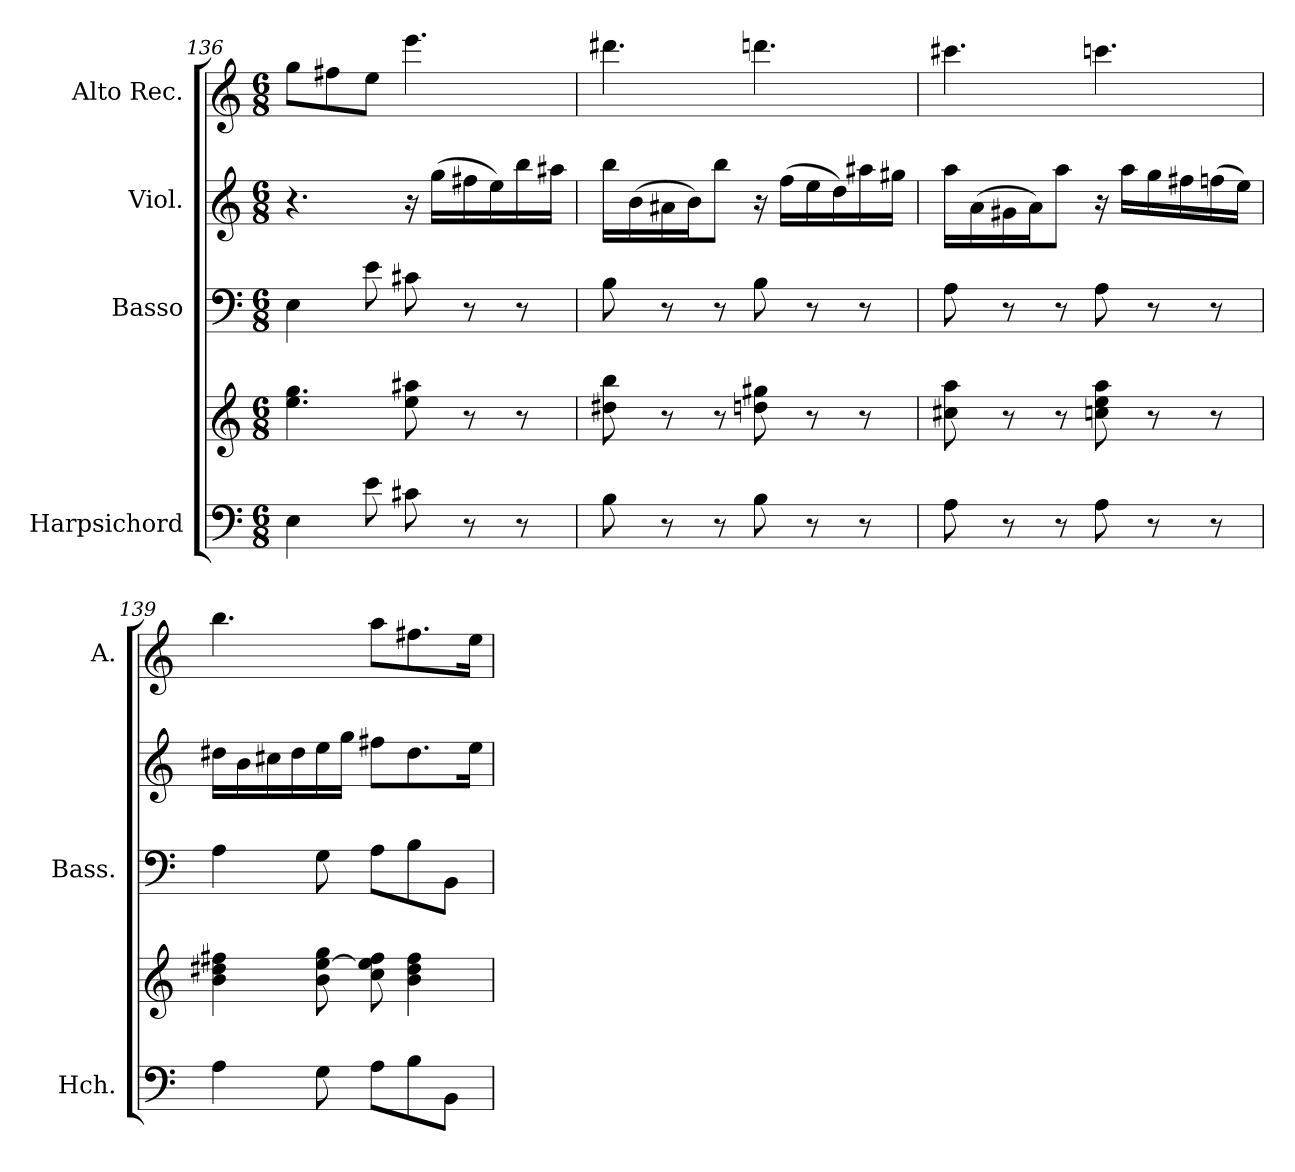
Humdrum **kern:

**kern	**kern	**kern	**kern	**kern
*part4	*part4	*part3	*part2	*part1
*staff5	*staff4	*staff3	*staff2	*staff1
*I"Harpsichord	*	*I"Basso	*I"Viol.	*I"Alto Rec.
*I'Hch.	*	*I'Bass.	*	*I'A.
*clefF4	*clefG2	*clefF4	*clefG2	*clefG2
*k[]	*k[]	*k[]	*k[]	*k[]
*M6/8	*M6/8	*M6/8	*M6/8	*M6/8
=136	=136	=136	=136	=136
4E\	4.ee\ 4.gg\	4E\	4.r	8gg\L
.	.	.	.	8ff#X\
8e\	.	8e\	.	8ee\J
8c#X\	8ee\ 8aa#X\	8c#X\	16r	4.eee\
.	.	.	(>16gg\LL	.
8r	8r	8r	16ff#X\	.
.	.	.	16ee\)	.
8r	8r	8r	16bb\	.
.	.	.	16aa#X\JJ	.
=137	=137	=137	=137	=137
8B\	8dd#X\ 8bb\	8B\	16bb\LL	4.ddd#X\
.	.	.	(>16b\	.
8r	8r	8r	16a#X\	.
.	.	.	16b\J)	.
8r	8r	8r	8bb\J	.
8B\	8ddn\ 8gg#X\	8B\	16r	4.dddn\
.	.	.	(>16ff\LL	.
8r	8r	8r	16ee\	.
.	.	.	16dd\)	.
8r	8r	8r	16aa#X\	.
.	.	.	16gg#X\JJ	.
=138	=138	=138	=138	=138
8A\	8cc#X\ 8aa\	8A\	16aa\LL	4.ccc#X\
.	.	.	(>16a\	.
8r	8r	8r	16g#X\	.
.	.	.	16a\J)	.
8r	8r	8r	8aa\J	.
8A\	8ccn\ 8ee\ 8aa\	8A\	16r	4.cccn\
.	.	.	16aa\LL	.
8r	8r	8r	16gg\	.
.	.	.	16ff#X\	.
8r	8r	8r	(>16ffn\	.
.	.	.	16ee\JJ)	.
=139	=139	=139	=139	=139
4A\	4b\ 4dd#X\ 4ff#X\	4A\	16dd#X\LL	4.bb\
.	.	.	16b\	.
.	.	.	16cc#X\	.
.	.	.	16dd#\	.
8G\	8b\ [8ee\ 8gg\	8G\	16ee\	.
.	.	.	16gg\JJ	.
8A\L	8cc\ 8ee\] 8ff#\	8A\L	8ff#X\L	8aa\L
8B\	4b\ 4dd#\ 4ff#\	8B\	8.dd#\	8.ff#X\
8BB\J	.	8BB\J	.	.
.	.	.	16ee\Jk	16ee\Jk
=	=	=	=	=
*-	*-	*-	*-	*-
